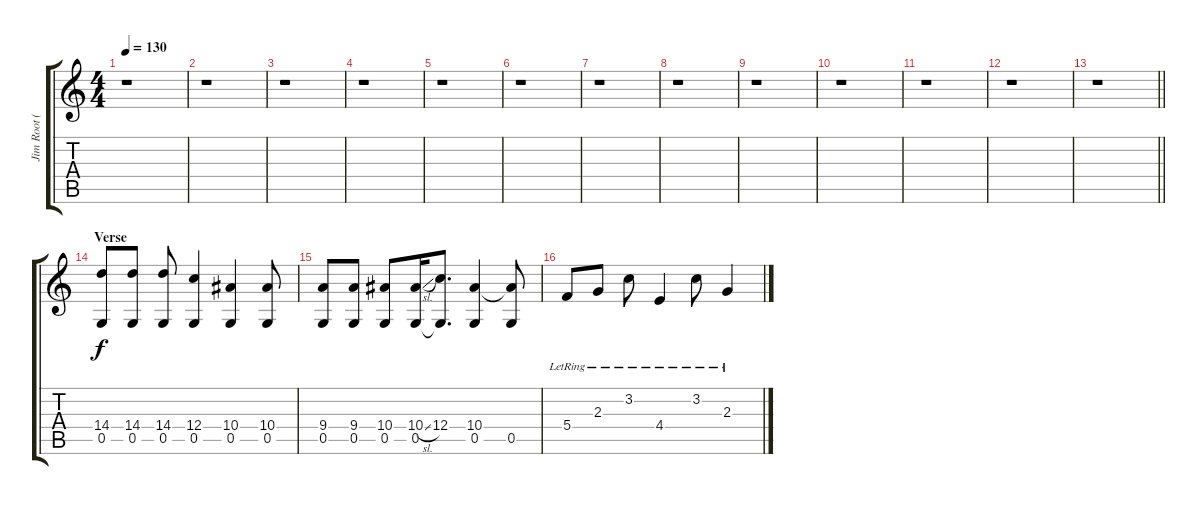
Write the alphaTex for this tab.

\track ("Jim Root (Clean) Rythmic" "Jim Root (") {instrument electricguitarjazz}
\staff {score tabs}
\tuning (D4 A3 F3 C3 G2 C2) {hide}
\ts (4 4)
\tempo 130
\clef g2
\ks c
r.1{dy f} |
r.1 |
r.1 |
r.1 |
r.1 |
r.1 |
r.1 |
r.1 |
r.1 |
r.1 |
r.1 |
r.1 |
\barLineRight lightlight
r.1 |
\section ("" "Verse")
(14.4 0.5).8 (14.4 0.5).8 (14.4 0.5).8 (12.4 0.5).4 (10.4 0.5).4 (10.4 0.5).8 |
(9.4 0.5).8 (9.4 0.5).8 (10.4 0.5).8 (10.4{sl} 0.5).16 (12.4 0.5{t}).8{d} (10.4 0.5).4 (10.4{t} 0.5).8 |
5.4{lr}.8 2.3{lr}.8 3.2{lr}.8 4.4{lr}.4 3.2{lr}.8 2.3{lr}.4
